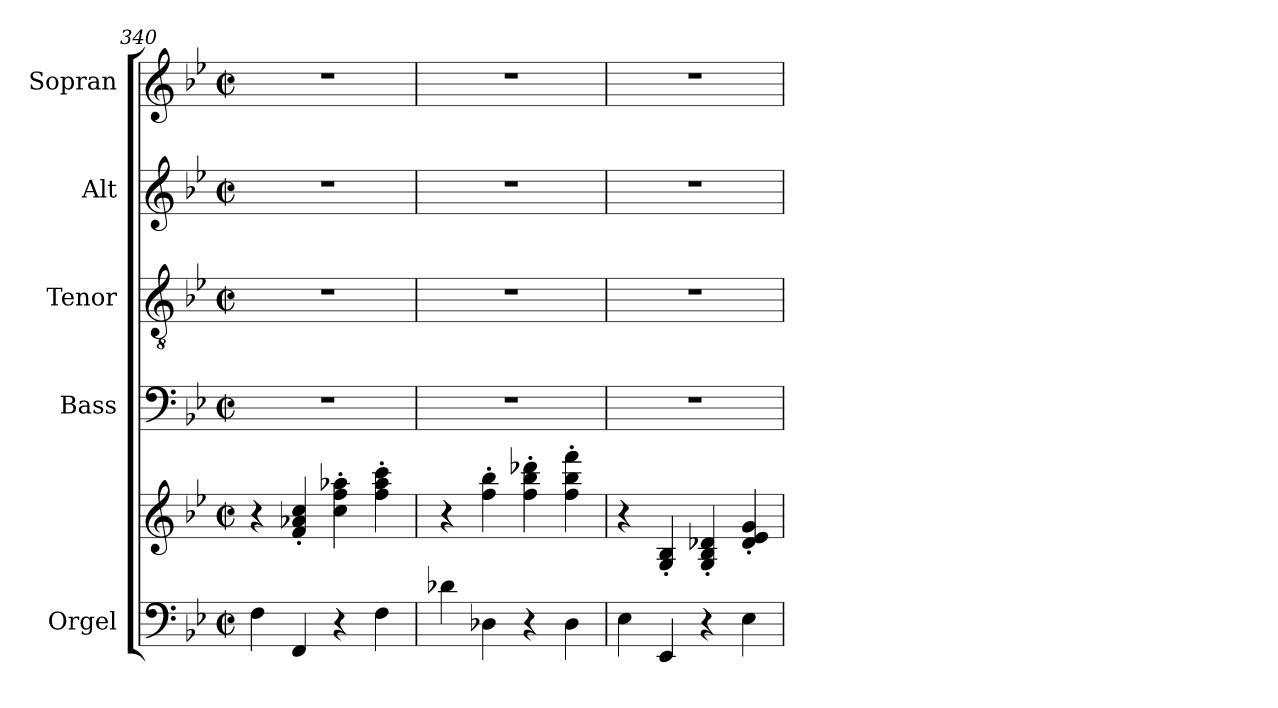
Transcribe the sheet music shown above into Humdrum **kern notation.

**kern	**kern	**kern	**kern	**kern	**kern
*part5	*part5	*part4	*part3	*part2	*part1
*staff6	*staff5	*staff4	*staff3	*staff2	*staff1
*I"Orgel	*	*I"Bass	*I"Tenor	*I"Alt	*I"Sopran
*I'Org.	*	*I'B.	*I'T.	*I'A.	*I'S.
*clefF4	*clefG2	*clefF4	*clefGv2	*clefG2	*clefG2
*k[b-e-]	*k[b-e-]	*k[b-e-]	*k[b-e-]	*k[b-e-]	*k[b-e-]
*B-:	*B-:	*B-:	*B-:	*B-:	*B-:
*M2/2	*M2/2	*M2/2	*M2/2	*M2/2	*M2/2
*met(c|)	*met(c|)	*met(c|)	*met(c|)	*met(c|)	*met(c|)
=340	=340	=340	=340	=340	=340
4F\	4r	1r	1r	1r	1r
4FF/	4f/'< 4a-X/'< 4cc/'<	.	.	.	.
4r	4cc\'> 4ff\'> 4aa-X\'>	.	.	.	.
4F\	4ff\'> 4aa-\'> 4ccc\'>	.	.	.	.
=341	=341	=341	=341	=341	=341
4d-X\	4r	1r	1r	1r	1r
4D-X\	4ff\'> 4bb-\'>	.	.	.	.
4r	4ff\'> 4bb-\'> 4ddd-X\'>	.	.	.	.
4D-\	4ff\'> 4bb-\'> 4fff\'>	.	.	.	.
=342	=342	=342	=342	=342	=342
4E-\	4r	1r	1r	1r	1r
4EE-/	4G/'< 4B-/'<	.	.	.	.
4r	4G/'< 4B-/'< 4d-X/'<	.	.	.	.
4E-\	4d-/'< 4e-/'< 4g/'<	.	.	.	.
=	=	=	=	=	=
*-	*-	*-	*-	*-	*-
